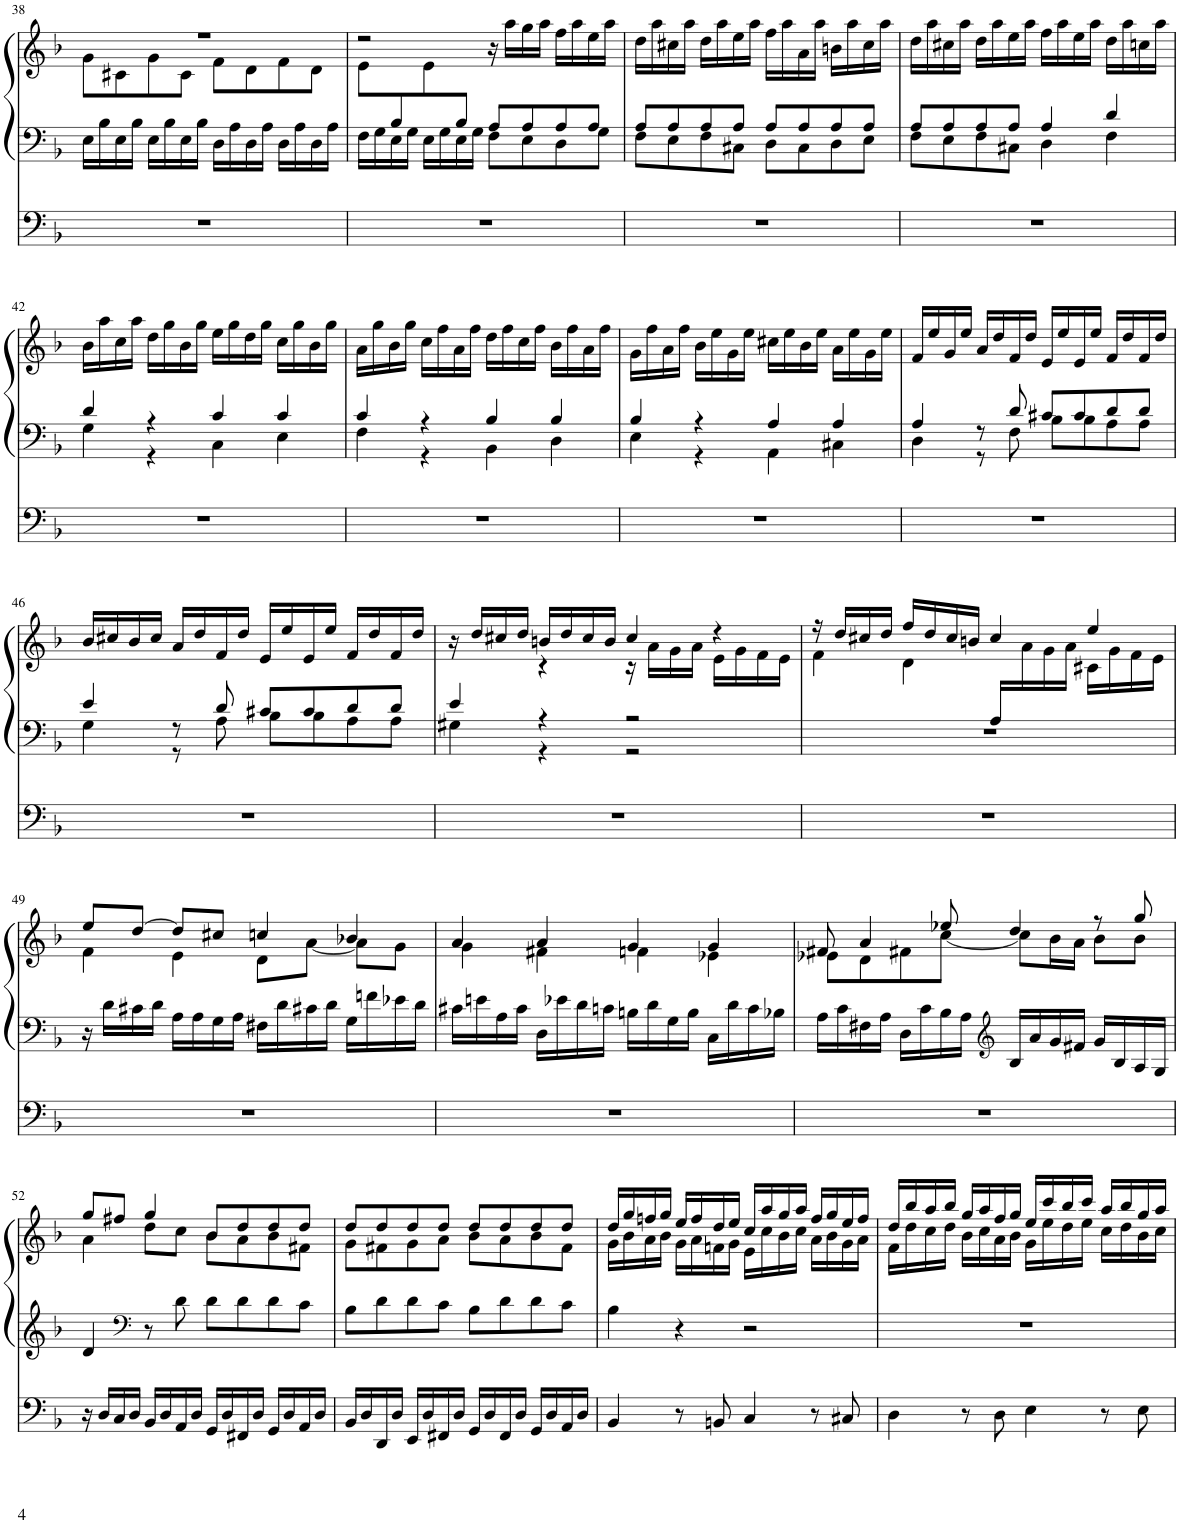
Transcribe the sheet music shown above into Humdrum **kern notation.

**kern	**kern	**kern
*part2	*part1	*part1
*staff3	*staff2	*staff1
*I"Organ	*I"Organ	*
!!LO:PB:g=z
*clefF4	*clefF4	*clefG2
*k[b-]	*k[b-]	*k[b-]
*M4/4	*M4/4	*M4/4
=38	=38	=38
*	*^	*^
1r	1ryy	16E\LL	1r	8g\L
.	.	16B-\	.	.
.	.	16E\	.	8c#X\
.	.	16B-\JJ	.	.
.	.	16E\LL	.	8g\
.	.	16B-\	.	.
.	.	16E\	.	8c#\J
.	.	16B-\JJ	.	.
.	.	16D\LL	.	8f\L
.	.	16A\	.	.
.	.	16D\	.	8d\
.	.	16A\JJ	.	.
.	.	16D\LL	.	8f\
.	.	16A\	.	.
.	.	16D\	.	8d\J
.	.	16A\JJ	.	.
=39	=39	=39	=39	=39
*	*	*^	*	*
1r	8ryy	2ryy	16F\LL	2r	8e\L
.	.	.	16G\	.	.
.	8B-/	.	16E\	.	8ryy
.	.	.	16G\JJ	.	.
.	8ryy	.	16E\LL	.	8e\
.	.	.	16G\	.	.
.	8B-/J	.	16E\	.	2ryy
.	.	.	16G\JJ	.	.
.	2ryy	8A/L	8F\L	16r	.
.	.	.	.	16aa\LL	.
.	.	8A/	8E\	16gg\	.
.	.	.	.	16aa\JJ	.
.	.	8A/	8D\	16ff\LL	.
.	.	.	.	16aa\	.
.	.	8A/J	8G\J	16ee\	8ryy
.	.	.	.	16aa\JJ	.
*	*	*v	*v	*	*
*	*	*	*v	*v
=40	=40	=40	=40
1r	8A/L	8F\L	16dd\LL
.	.	.	16aa\
.	8A/	8E\	16cc#X\
.	.	.	16aa\JJ
.	8A/	8F\	16dd\LL
.	.	.	16aa\
.	8A/J	8C#X\J	16ee\
.	.	.	16aa\JJ
.	8A/L	8D\L	16ff\LL
.	.	.	16aa\
.	8A/	8C#\	16a\
.	.	.	16aa\JJ
.	8A/	8D\	16bn\LL
.	.	.	16aa\
.	8A/J	8E\J	16cc#\
.	.	.	16aa\JJ
=41	=41	=41	=41
1r	8A/L	8F\L	16dd\LL
.	.	.	16aa\
.	8A/	8E\	16cc#X\
.	.	.	16aa\JJ
.	8A/	8F\	16dd\LL
.	.	.	16aa\
.	8A/J	8C#X\J	16ee\
.	.	.	16aa\JJ
.	4A/	4D\	16ff\LL
.	.	.	16aa\
.	.	.	16ee\
.	.	.	16aa\JJ
.	4d/	4F\	16dd\LL
.	.	.	16aa\
.	.	.	16ccn\
.	.	.	16aa\JJ
!!LO:LB:g=z
=42	=42	=42	=42
1r	4d/	4G\	16b-\LL
.	.	.	16aa\
.	.	.	16cc\
.	.	.	16aa\JJ
.	4r	4r	16dd\LL
.	.	.	16gg\
.	.	.	16b-\
.	.	.	16gg\JJ
.	4c/	4C\	16ee\LL
.	.	.	16gg\
.	.	.	16dd\
.	.	.	16gg\JJ
.	4c/	4E\	16cc\LL
.	.	.	16gg\
.	.	.	16b-\
.	.	.	16gg\JJ
=43	=43	=43	=43
1r	4c/	4F\	16a\LL
.	.	.	16gg\
.	.	.	16b-\
.	.	.	16gg\JJ
.	4r	4r	16cc\LL
.	.	.	16ff\
.	.	.	16a\
.	.	.	16ff\JJ
.	4B-/	4BB-\	16dd\LL
.	.	.	16ff\
.	.	.	16cc\
.	.	.	16ff\JJ
.	4B-/	4D\	16b-\LL
.	.	.	16ff\
.	.	.	16a\
.	.	.	16ff\JJ
=44	=44	=44	=44
1r	4B-/	4E\	16g\LL
.	.	.	16ff\
.	.	.	16a\
.	.	.	16ff\JJ
.	4r	4r	16b-\LL
.	.	.	16ee\
.	.	.	16g\
.	.	.	16ee\JJ
.	4A/	4AA\	16cc#X\LL
.	.	.	16ee\
.	.	.	16b-\
.	.	.	16ee\JJ
.	4A/	4C#X\	16a\LL
.	.	.	16ee\
.	.	.	16g\
.	.	.	16ee\JJ
=45	=45	=45	=45
1r	4A/	4D\	16f/LL
.	.	.	16ee/
.	.	.	16g/
.	.	.	16ee/JJ
.	8r	8r	16a/LL
.	.	.	16dd/
.	8d/	8F\	16f/
.	.	.	16dd/JJ
.	8c#X/L	8B-\L	16e/LL
.	.	.	16ee/
.	8c#/	8B-\	16e/
.	.	.	16ee/JJ
.	8d/	8A\	16f/LL
.	.	.	16dd/
.	8d/J	8A\J	16f/
.	.	.	16dd/JJ
!!LO:LB:g=z
=46	=46	=46	=46
1r	4e/	4G\	16b-/LL
.	.	.	16cc#X/
.	.	.	16b-/
.	.	.	16cc#/JJ
.	8r	8r	16a/LL
.	.	.	16dd/
.	8d/	8A\	16f/
.	.	.	16dd/JJ
.	8c#X/L	8B-\L	16e/LL
.	.	.	16ee/
.	8c#/	8B-\	16e/
.	.	.	16ee/JJ
.	8d/	8A\	16f/LL
.	.	.	16dd/
.	8d/J	8A\J	16f/
.	.	.	16dd/JJ
=47	=47	=47	=47
*	*	*	*^
1r	4e/	4G#X\	16r	4ryy
.	.	.	16dd/LL	.
.	.	.	16cc#X/	.
.	.	.	16dd/JJ	.
.	4r	4r	16bn/LL	4r
.	.	.	16dd/	.
.	.	.	16cc#/	.
.	.	.	16b/JJ	.
.	2r	2r	4cc#/	16r
.	.	.	.	16a\LL
.	.	.	.	16g\
.	.	.	.	16a\JJ
.	.	.	4r	16e\LL
.	.	.	.	16g\
.	.	.	.	16f\
.	.	.	.	16e\JJ
=48	=48	=48	=48	=48
1r	2ryy	1r	16r	4f\
.	.	.	16dd/LL	.
.	.	.	16cc#X/	.
.	.	.	16dd/JJ	.
.	.	.	16ff/LL	4d\
.	.	.	16dd/	.
.	.	.	16cc#/	.
.	.	.	16bn/JJ	.
.	16A/LL	.	4cc#/	16ryy
.	4..ryy	.	.	16a\
.	.	.	.	16g\
.	.	.	.	16a\JJ
.	.	.	4ee/	16c#X\LL
.	.	.	.	16g\
.	.	.	.	16f\
.	.	.	.	16e\JJ
*	*v	*v	*	*
!!LO:LB:g=z	!!
=49	=49	=49	=49
1r	16r	8ee/L	4f\
.	16d\LL	.	.
.	16c#X\	[8dd/J	.
.	16d\JJ	.	.
.	16A\LL	8dd/L]	4e\
.	16A\	.	.
.	16G\	8cc#X/J	.
.	16A\JJ	.	.
.	16F#X\LL	4ccn/	8d\L
.	16d\	.	.
.	16c#X\	.	[8a\J
.	16d\JJ	.	.
.	16G\LL	4b-X/	8a\L]
.	16fn\	.	.
.	16e-X\	.	8g\J
.	16d\JJ	.	.
=50	=50	=50	=50
1r	16c#X\LL	4a/	4g\
.	16en\	.	.
.	16A\	.	.
.	16c#\JJ	.	.
.	16D\LL	4a/	4f#X\
.	16e-X\	.	.
.	16d\	.	.
.	16cn\JJ	.	.
.	16Bn\LL	4g/	4fn\
.	16d\	.	.
.	16G\	.	.
.	16B\JJ	.	.
.	16C\LL	4g/	4e-X\
.	16d\	.	.
.	16c\	.	.
.	16B-X\JJ	.	.
=51	=51	=51	=51
1r	16A\LL	8f#X/	8e-X\L
.	16c\	.	.
.	16F#X\	4a/	8d\
.	16A\JJ	.	.
.	16D\LL	.	8f#X\
.	16c\	.	.
.	16B-\	8ee-X/	[8cc\J
.	16A\JJ	.	.
*	*clefG2	*	*
.	16B-/LL	4dd/	8cc\L]
.	16a/	.	.
.	16g/	.	16b-\L
.	16f#X/JJ	.	16a\JJ
.	16g/LL	8r	8b-\L
.	16B-/	.	.
.	16A/	8gg/	8b-\J
.	16G/JJ	.	.
!!LO:LB:g=z	!!
=52	=52	=52	=52
16r	4d/	8gg/L	4a\
16D/LL	.	.	.
16C/	.	8ff#X/J	.
16D/JJ	.	.	.
*	*clefF4	*	*
16BB-/LL	8r	4gg/	8dd\L
16D/	.	.	.
16AA/	8d\	.	8cc\J
16D/JJ	.	.	.
16GG/LL	8d\L	8b-/L	8b-\L
16D/	.	.	.
16FF#X/	8d\	8dd/	8a\
16D/JJ	.	.	.
16GG/LL	8d\	8dd/	8b-\
16D/	.	.	.
16AA/	8c\J	8dd/J	8f#X\J
16D/JJ	.	.	.
=53	=53	=53	=53
16BB-/LL	8B-\L	8dd/L	8g\L
16D/	.	.	.
16DD/	8d\	8dd/	8f#X\
16D/JJ	.	.	.
16EE/LL	8d\	8dd/	8g\
16D/	.	.	.
16FF#X/	8c\J	8dd/J	8a\J
16D/JJ	.	.	.
16GG/LL	8B-\L	8dd/L	8b-\L
16D/	.	.	.
16FF#/	8d\	8dd/	8a\
16D/JJ	.	.	.
16GG/LL	8d\	8dd/	8b-\
16D/	.	.	.
16AA/	8c\J	8dd/J	8f#\J
16D/JJ	.	.	.
=54	=54	=54	=54
4BB-/	4B-\	16dd/LL	16g\LL
.	.	16gg/	16b-\
.	.	16ffn/	16a\
.	.	16gg/JJ	16b-\JJ
8r	4r	16ee/LL	16g\LL
.	.	16ff/	16a\
8BBn/	.	16dd/	16fn\
.	.	16ee/JJ	16g\JJ
4C/	2r	16cc/LL	16e\LL
.	.	16aa/	16cc\
.	.	16gg/	16b-\
.	.	16aa/JJ	16cc\JJ
8r	.	16ff/LL	16a\LL
.	.	16gg/	16b-\
8C#X/	.	16ee/	16g\
.	.	16ff/JJ	16a\JJ
=55	=55	=55	=55
4D\	1r	16dd/LL	16f\LL
.	.	16bb-/	16dd\
.	.	16aa/	16cc\
.	.	16bb-/JJ	16dd\JJ
8r	.	16gg/LL	16b-\LL
.	.	16aa/	16cc\
8D\	.	16ff/	16a\
.	.	16gg/JJ	16b-\JJ
4E\	.	16ee/LL	16g\LL
.	.	16ccc/	16ee\
.	.	16bb-/	16dd\
.	.	16ccc/JJ	16ee\JJ
8r	.	16aa/LL	16cc\LL
.	.	16bb-/	16dd\
8E\	.	16gg/	16b-\
.	.	16aa/JJ	16cc\JJ
*	*	*v	*v
=	=	=
*-	*-	*-
